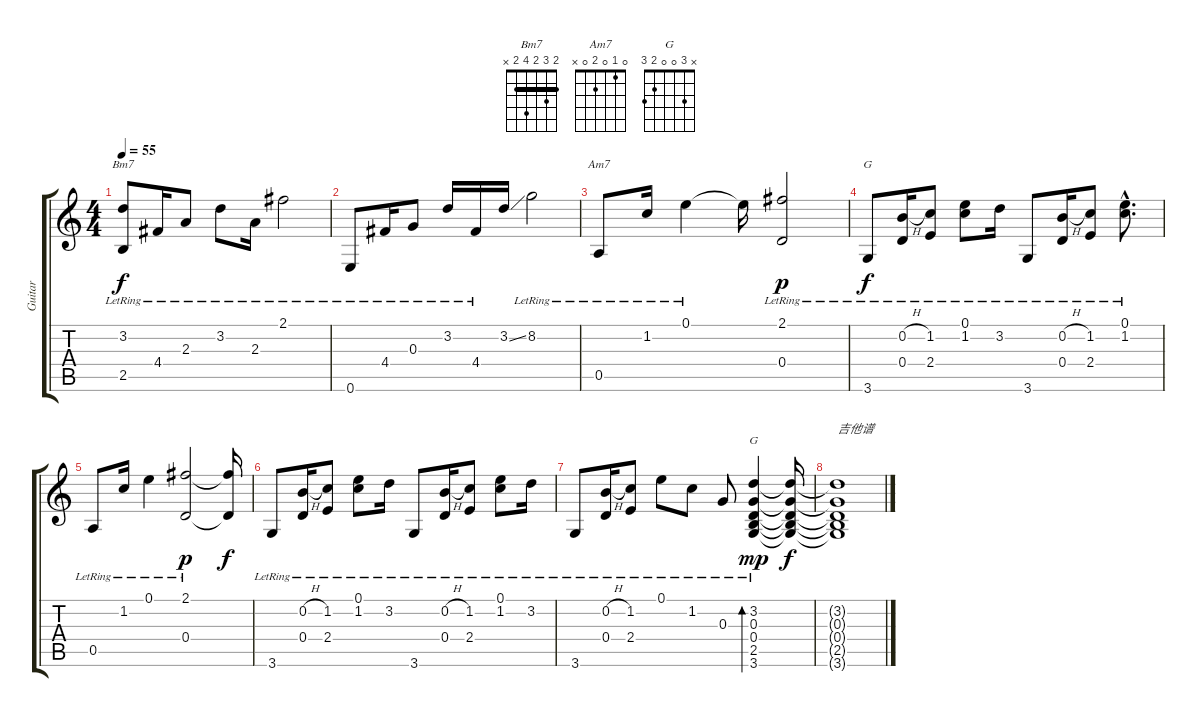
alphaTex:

\track ("Guitar" "Guitar") {instrument acousticguitarsteel}
\staff {score tabs}
\tuning (E4 B3 G3 D3 A2 E2) {hide}
\chord ("Bm7" 2 3 2 4 2 x) {barre 2}
\chord ("Am7" 0 1 0 2 0 x)
\chord ("G" 0 1 0 2 x 3)
\chord ("G" x 3 0 0 2 3)
\ts (4 4)
\tempo 55
\clef g2
\ks c
(3.2{lr} 2.5{lr}).8{ch "Bm7" dy f} 4.4{lr}.16 2.3{lr}.8 3.2{lr}.8 2.3{lr}.16 2.1{lr}.2 |
0.6{lr}.8 4.4{lr}.16 0.3{lr}.8 3.2{lr}.16 4.4{lr}.16 3.2{ss}.16 8.2{lr}.2 |
0.5{lr}.8{ch "Am7"} 1.2{lr}.16 0.1{lr}.4 0.1{t}.16 (2.1{lr} 0.4{lr}).2{dy p} |
3.6{lr}.8{ch "G" dy f} (0.2{h} 0.4{lr}).16 (1.2{lr} 2.4{lr}).8 (0.1{lr} 1.2{lr}).8 3.2{lr}.16 3.6{lr}.8 (0.2{h} 0.4{lr}).16 (1.2{lr} 2.4{lr}).8 (0.1{hac lr} 1.2{hac lr}).8{d} |
0.5{lr}.8 1.2{lr}.16 0.1{lr}.4 (2.1{lr} 0.4{lr}).2{dy p} (2.1{t} 0.4{t}).16{dy f} |
3.6{lr}.8 (0.2{h} 0.4{lr}).16 (1.2{lr} 2.4{lr}).8 (0.1{lr} 1.2{lr}).8 3.2{lr}.16 3.6{lr}.8 (0.2{h} 0.4{lr}).16 (1.2{lr} 2.4{lr}).8 (0.1{lr} 1.2{lr}).8 3.2{lr}.16 |
3.6{lr}.8 (0.2{h} 0.4{lr}).16 (1.2{lr} 2.4{lr}).8 0.1{lr}.8 1.2{lr}.8 0.3{lr}.8 (3.2{lr} 0.3{lr} 0.4{lr} 2.5{lr} 3.6{lr}).4{bd 480 ch "G" dy mp} (3.2{t} 0.3{t} 0.4{t} 2.5{t} 3.6{t}).16{dy f} |
(3.2{t} 0.3{t} 0.4{t} 2.5{t} 3.6{t}).1{txt "吉他谱"}
